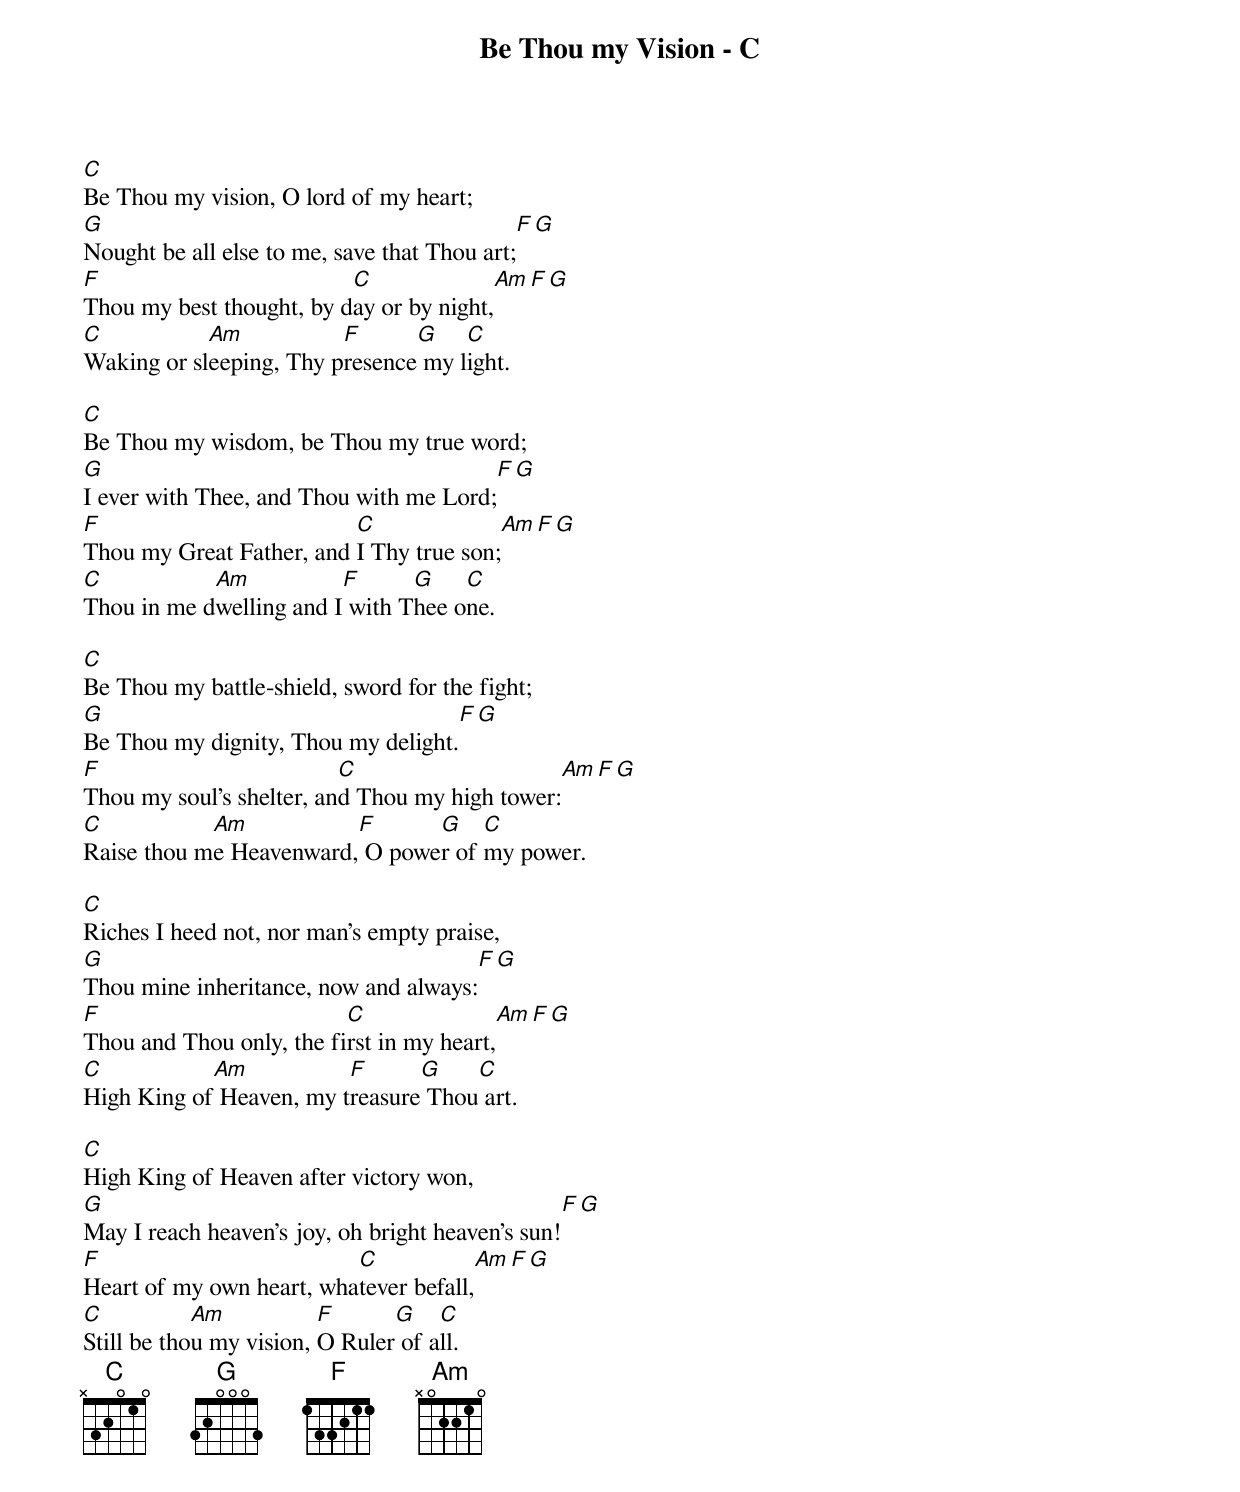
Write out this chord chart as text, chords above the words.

Be Thou my Vision - C

C
Be Thou my vision, O lord of my heart;
G						  F				 G
Nought be all else to me, save that Thou art;
F			  C				 Am		 F    G
Thou my best thought, by day or by night,
C           Am           F      G    C
Waking or sleeping, Thy presence my light.

C
Be Thou my wisdom, be Thou my true word;
G						  F				 G
I ever with Thee, and Thou with me Lord;
F			  C				 Am		 F    G
Thou my Great Father, and I Thy true son;
C           Am           F      G    C
Thou in me dwelling and I with Thee one.

C
Be Thou my battle-shield, sword for the fight;
G						  F				 G
Be Thou my dignity, Thou my delight.
F			  C				 Am		 F    G
Thou my soul's shelter, and Thou my high tower:
C           Am           F      G    C
Raise thou me Heavenward, O power of my power.

C
Riches I heed not, nor man's empty praise,
G						  F				 G
Thou mine inheritance, now and always:
F			  C				 Am		 F    G
Thou and Thou only, the first in my heart,
C           Am           F      G    C
High King of Heaven, my treasure Thou art.

C
High King of Heaven after victory won,
G						  F				 G
May I reach heaven's joy, oh bright heaven's sun!
F			  C				 Am		 F    G
Heart of my own heart, whatever befall,
C           Am           F      G    C
Still be thou my vision, O Ruler of all.
